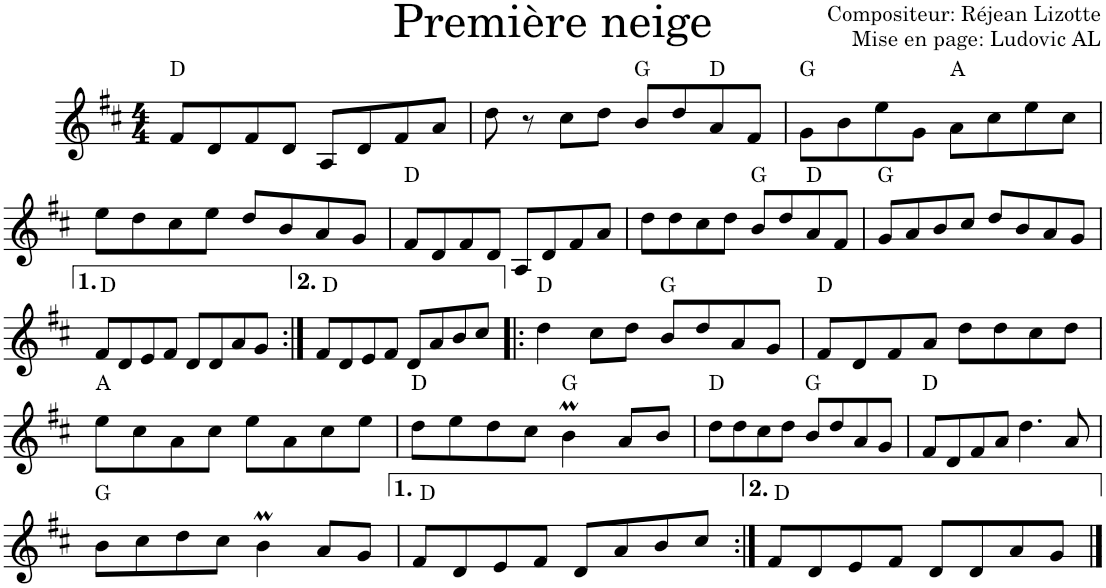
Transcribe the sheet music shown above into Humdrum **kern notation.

**kern	**harte
*part1	*part1
*staff1	*
*I"Violon	*
*I'Vln.	*
*clefG2	*
*k[f#c#]	*
*M4/4	*
=1	=1
8f#/L	D:maj
8d/	.
8f#/	.
8d/J	.
8A/L	.
8d/	.
8f#/	.
8a/J	.
=2	=2
8dd\	.
8r	.
8cc#\L	.
8dd\J	.
8b/L	G:maj
8dd/	.
8a/	D:maj
8f#/J	.
=3	=3
8g\L	G:maj
8b\	.
8ee\	.
8g\J	.
8a\L	A:maj
8cc#\	.
8ee\	.
8cc#\J	.
!!LO:LB:g=z
=4	=4
8ee\L	.
8dd\	.
8cc#\	.
8ee\J	.
8dd/L	.
8b/	.
8a/	.
8g/J	.
=5	=5
8f#/L	D:maj
8d/	.
8f#/	.
8d/J	.
8A/L	.
8d/	.
8f#/	.
8a/J	.
=6	=6
8dd\L	.
8dd\	.
8cc#\	.
8dd\J	.
8b/L	G:maj
8dd/	.
8a/	D:maj
8f#/J	.
=7	=7
8g/L	G:maj
8a/	.
8b/	.
8cc#/J	.
8dd/L	.
8b/	.
8a/	.
8g/J	.
!!LO:LB:g=z
=8	=8
8f#/L	D:maj
8d/	.
8e/	.
8f#/J	.
8d/L	.
8d/	.
8a/	.
8g/J	.
=9:|!	=9:|!
8f#/L	D:maj
8d/	.
8e/	.
8f#/J	.
8d/L	.
8a/	.
8b/	.
8cc#/J	.
=10!|:	=10!|:
4dd\	D:maj
8cc#\L	.
8dd\J	.
8b/L	G:maj
8dd/	.
8a/	.
8g/J	.
=11	=11
8f#/L	D:maj
8d/	.
8f#/	.
8a/J	.
8dd\L	.
8dd\	.
8cc#\	.
8dd\J	.
!!LO:LB:g=z
=12	=12
8ee\L	A:maj
8cc#\	.
8a\	.
8cc#\J	.
8ee\L	.
8a\	.
8cc#\	.
8ee\J	.
=13	=13
8dd\L	D:maj
8ee\	.
8dd\	.
8cc#\J	.
4bM\	G:maj
8a/L	.
8b/J	.
=14	=14
8dd\L	D:maj
8dd\	.
8cc#\	.
8dd\J	.
8b/L	G:maj
8dd/	.
8a/	.
8g/J	.
=15	=15
8f#/L	D:maj
8d/	.
8f#/	.
8a/J	.
4.dd\	.
8a/	.
!!LO:LB:g=z
=16	=16
8b\L	G:maj
8cc#\	.
8dd\	.
8cc#\J	.
4bM\	.
8a/L	.
8g/J	.
=17	=17
8f#/L	D:maj
8d/	.
8e/	.
8f#/J	.
8d/L	.
8a/	.
8b/	.
8cc#/J	.
=18:|!	=18:|!
8f#/L	D:maj
8d/	.
8e/	.
8f#/J	.
8d/L	.
8d/	.
8a/	.
8g/J	.
==	==
*-	*-
